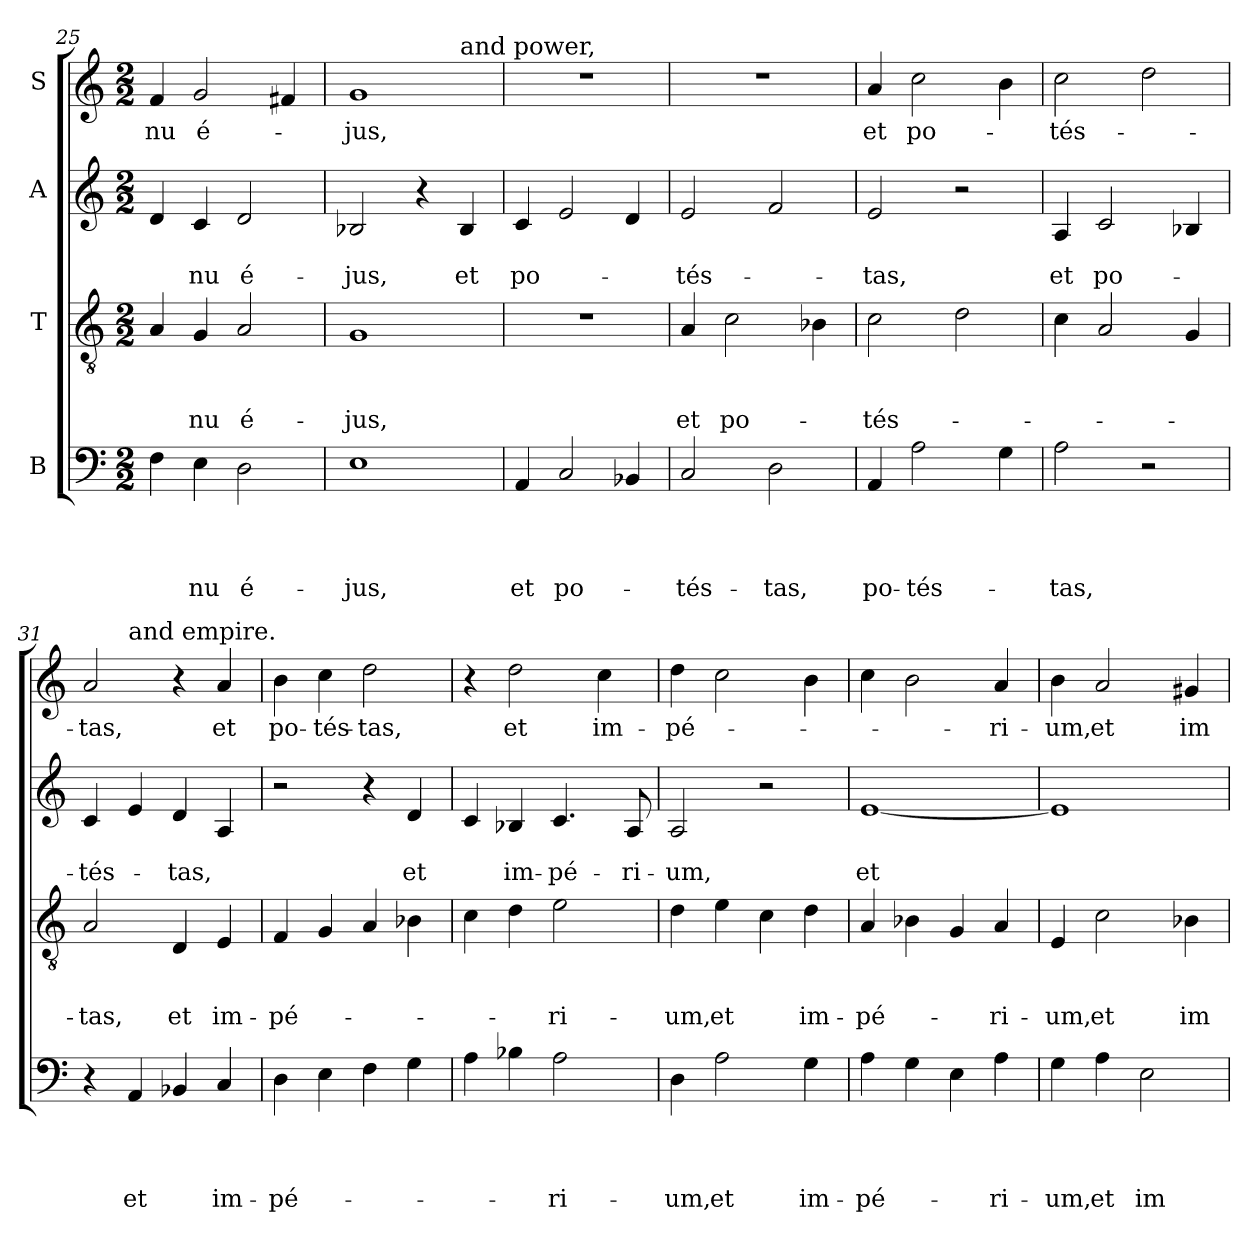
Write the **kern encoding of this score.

**kern	**text	**text	**text	**text	**kern	**text	**text	**text	**kern	**text	**text	**kern	**text
*part4	*part4	*part4	*part4	*part4	*part3	*part3	*part3	*part3	*part2	*part2	*part2	*part1	*part1
*staff4	*staff4	*staff4	*staff4	*staff4	*staff3	*staff3	*staff3	*staff3	*staff2	*staff2	*staff2	*staff1	*staff1
*I"B	*	*	*	*	*I"T	*	*	*	*I"A	*	*	*I"S	*
*clefF4	*	*	*	*	*clefGv2	*	*	*	*clefG2	*	*	*clefG2	*
*k[]	*	*	*	*	*k[]	*	*	*	*k[]	*	*	*k[]	*
*C:	*	*	*	*	*C:	*	*	*	*C:	*	*	*C:	*
*M2/2	*	*	*	*	*M2/2	*	*	*	*M2/2	*	*	*M2/2	*
=25	=25	=25	=25	=25	=25	=25	=25	=25	=25	=25	=25	=25	=25
!	!	!	!	!	!	!	!	!	!	!	!	!	!LO:LY:b
4F\	.	.	.	.	4A/	.	.	.	4d/	.	.	4f/	-nu
!	!	!	!	!LO:LY:b	!	!	!	!LO:LY:b	!	!	!LO:LY:b	!	!LO:LY:b
4E\	.	.	.	-nu	4G/	.	.	-nu	4c/	.	-nu	2g/	é-
!	!	!	!	!LO:LY:b	!	!	!	!LO:LY:b	!	!	!LO:LY:b	!	!
2D\	.	.	.	é-	2A/	.	.	é-	2d/	.	é-	.	.
.	.	.	.	.	.	.	.	.	.	.	.	4f#i/	.
=26	=26	=26	=26	=26	=26	=26	=26	=26	=26	=26	=26	=26	=26
!	!	!	!	!LO:LY:b	!	!	!	!LO:LY:b	!	!	!LO:LY:b	!	!LO:LY:b
*	*	*	*	*	*	*	*	*	*	*	*	*^	*
1E	.	.	.	-jus,	1G	.	.	-jus,	2B-/	.	-jus,	1g	2.ryy	-jus,
.	.	.	.	.	.	.	.	.	4r	.	.	.	.	.
!	!	!	!	!	!	!	!	!	!	!	!	!	!LO:TX:a:t=and power,	!
!	!	!	!	!	!	!	!	!	!	!	!LO:LY:b	!	!	!
.	.	.	.	.	.	.	.	.	4B-/	.	et	.	4ryy	.
=27	=27	=27	=27	=27	=27	=27	=27	=27	=27	=27	=27	=27	=27	=27
!	!	!	!	!LO:LY:b	!	!	!	!	!	!	!LO:LY:b	!	!	!
*	*	*	*	*	*	*	*	*	*	*	*	*v	*v	*
4AA/	.	.	.	et	1r	.	.	.	4c/	.	po-	1r	.
!	!	!	!	!LO:LY:b	!	!	!	!	!	!	!	!	!
2C/	.	.	.	po-	.	.	.	.	2e/	.	.	.	.
4BB-/	.	.	.	.	.	.	.	.	4d/	.	.	.	.
=28	=28	=28	=28	=28	=28	=28	=28	=28	=28	=28	=28	=28	=28
!	!	!	!	!LO:LY:b	!	!	!	!LO:LY:b	!	!	!LO:LY:b	!	!
2C/	.	.	.	-tés-	4A/	.	.	et	2e/	.	-tés-	1r	.
!	!	!	!	!	!	!	!	!LO:LY:b	!	!	!	!	!
.	.	.	.	.	2c\	.	.	po-	.	.	.	.	.
!	!	!	!	!LO:LY:b	!	!	!	!	!	!	!	!	!
2D\	.	.	.	-tas,	.	.	.	.	2f/	.	.	.	.
.	.	.	.	.	4B-\	.	.	.	.	.	.	.	.
=29	=29	=29	=29	=29	=29	=29	=29	=29	=29	=29	=29	=29	=29
!	!	!	!	!LO:LY:b	!	!	!	!LO:LY:b	!	!	!LO:LY:b	!	!LO:LY:b
4AA/	.	.	.	po-	2c\	.	.	-tés-	2e/	.	-tas,	4a/	et
!	!	!	!	!LO:LY:b	!	!	!	!	!	!	!	!	!LO:LY:b
2A\	.	.	.	-tés-	.	.	.	.	.	.	.	2cc\	po-
.	.	.	.	.	2d\	.	.	.	2r	.	.	.	.
4G\	.	.	.	.	.	.	.	.	.	.	.	4b\	.
!!LO:LB:g=z
=30	=30	=30	=30	=30	=30	=30	=30	=30	=30	=30	=30	=30	=30
!	!	!	!	!LO:LY:b	!	!	!	!	!	!	!LO:LY:b	!	!LO:LY:b
2A\	.	.	.	-tas,	4c\	.	.	.	4A/	.	et	2cc\	-tés-
!	!	!	!	!	!	!	!	!	!	!	!LO:LY:b	!	!
.	.	.	.	.	2A/	.	.	.	2c/	.	po-	.	.
2r	.	.	.	.	.	.	.	.	.	.	.	2dd\	.
.	.	.	.	.	4G/	.	.	.	4B-/	.	.	.	.
=31	=31	=31	=31	=31	=31	=31	=31	=31	=31	=31	=31	=31	=31
!	!	!	!	!	!	!	!	!LO:LY:b	!	!	!LO:LY:b	!	!LO:LY:b
*	*	*	*	*	*	*	*	*	*	*	*	*^	*
4r	.	.	.	.	2A/	.	.	-tas,	4c/	.	-tés-	2a/	4ryy	-tas,
!	!	!	!	!	!	!	!	!	!	!	!	!	!LO:TX:a:t=and empire.	!
!	!	!	!	!LO:LY:b	!	!	!	!	!	!	!	!	!	!
4AA/	.	.	.	et	.	.	.	.	4e/	.	.	.	2.ryy	.
!	!	!	!	!	!	!	!	!LO:LY:b	!	!	!LO:LY:b	!	!	!
4BB-/	.	.	.	.	4D/	.	.	et	4d/	.	-tas,	4r	.	.
!	!	!	!	!LO:LY:b	!	!	!	!LO:LY:b	!	!	!	!	!	!LO:LY:b
4C/	.	.	.	im-	4E/	.	.	im-	4A/	.	.	4a/	.	et
=32	=32	=32	=32	=32	=32	=32	=32	=32	=32	=32	=32	=32	=32	=32
!	!	!	!	!LO:LY:b	!	!	!	!LO:LY:b	!	!	!	!	!	!LO:LY:b
*	*	*	*	*	*	*	*	*	*	*	*	*v	*v	*
4D\	.	.	.	-pé-	4F/	.	.	-pé-	2r	.	.	4b\	po-
!	!	!	!	!	!	!	!	!	!	!	!	!	!LO:LY:b
4E\	.	.	.	.	4G/	.	.	.	.	.	.	4cc\	-tés-
!	!	!	!	!	!	!	!	!	!	!	!	!	!LO:LY:b
4F\	.	.	.	.	4A/	.	.	.	4r	.	.	2dd\	-tas,
!	!	!	!	!	!	!	!	!	!	!	!LO:LY:b	!	!
4G\	.	.	.	.	4B-\	.	.	.	4d/	.	et	.	.
=33	=33	=33	=33	=33	=33	=33	=33	=33	=33	=33	=33	=33	=33
4A\	.	.	.	.	4c\	.	.	.	4c/	.	.	4r	.
!	!	!	!	!	!	!	!	!	!	!	!LO:LY:b	!	!LO:LY:b
4B-\	.	.	.	.	4d\	.	.	.	4B-/	.	im-	2dd\	et
!	!	!	!	!LO:LY:b	!	!	!	!LO:LY:b	!	!	!LO:LY:b	!	!
2A\	.	.	.	-ri-	2e\	.	.	-ri-	4.c/	.	-pé-	.	.
!	!	!	!	!	!	!	!	!	!	!	!	!	!LO:LY:b
.	.	.	.	.	.	.	.	.	.	.	.	4cc\	im-
!	!	!	!	!	!	!	!	!	!	!	!LO:LY:b	!	!
.	.	.	.	.	.	.	.	.	8A/	.	-ri-	.	.
=34	=34	=34	=34	=34	=34	=34	=34	=34	=34	=34	=34	=34	=34
!	!	!	!	!LO:LY:b	!	!	!	!LO:LY:b	!	!	!LO:LY:b	!	!LO:LY:b
4D\	.	.	.	-um,	4d\	.	.	-um,	2A/	.	-um,	4dd\	-pé-
!	!	!	!	!LO:LY:b	!	!	!	!LO:LY:b	!	!	!	!	!
2A\	.	.	.	et	4e\	.	.	et	.	.	.	2cc\	.
.	.	.	.	.	4c\	.	.	.	2r	.	.	.	.
!	!	!	!	!LO:LY:b	!	!	!	!LO:LY:b	!	!	!	!	!
4G\	.	.	.	im-	4d\	.	.	im-	.	.	.	4b\	.
=35	=35	=35	=35	=35	=35	=35	=35	=35	=35	=35	=35	=35	=35
!	!	!	!	!LO:LY:b	!	!	!	!LO:LY:b	!	!	!LO:LY:b	!	!
4A\	.	.	.	-pé-	4A/	.	.	-pé-	[1e	.	et	4cc\	.
4G\	.	.	.	.	4B-\	.	.	.	.	.	.	2b\	.
4E\	.	.	.	.	4G/	.	.	.	.	.	.	.	.
!	!	!	!	!LO:LY:b	!	!	!	!LO:LY:b	!	!	!	!	!LO:LY:b
4A\	.	.	.	-ri-	4A/	.	.	-ri-	.	.	.	4a/	-ri-
!!LO:PB:g=z
=36	=36	=36	=36	=36	=36	=36	=36	=36	=36	=36	=36	=36	=36
!	!	!	!	!LO:LY:b	!	!	!	!LO:LY:b	!	!	!	!	!LO:LY:b
4G\	.	.	.	-um,	4E/	.	.	-um,	1e]	.	.	4b\	-um,
!	!	!	!	!LO:LY:b	!	!	!	!LO:LY:b	!	!	!	!	!LO:LY:b
4A\	.	.	.	et	2c\	.	.	et	.	.	.	2a/	et
!	!	!	!	!LO:LY:b	!	!	!	!	!	!	!	!	!
2E\	.	.	.	im-	.	.	.	.	.	.	.	.	.
!	!	!	!	!	!	!	!	!LO:LY:b	!	!	!	!	!LO:LY:b
.	.	.	.	.	4B-\	.	.	im-	.	.	.	4g#i/	im-
=	=	=	=	=	=	=	=	=	=	=	=	=	=
*-	*-	*-	*-	*-	*-	*-	*-	*-	*-	*-	*-	*-	*-
